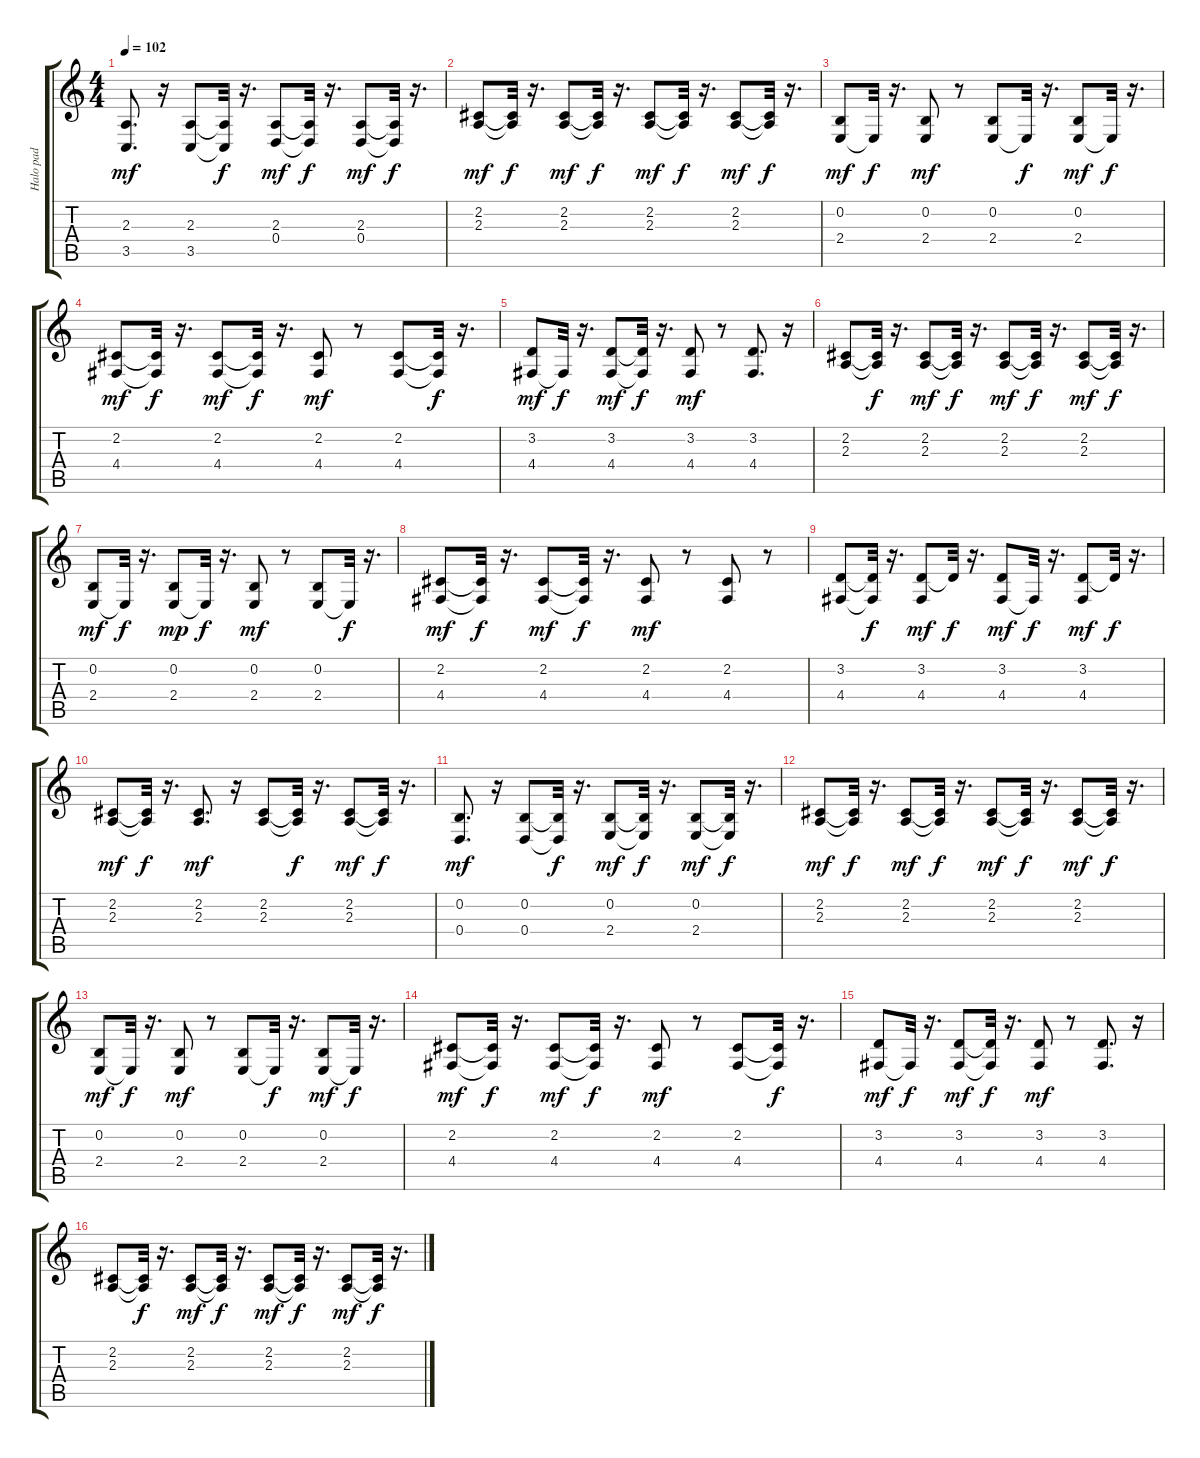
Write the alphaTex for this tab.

\track ("Halo pad" "Halo pad") {instrument pad7halo}
\staff {score tabs}
\tuning (E4 B3 G3 D3 A2 E2) {hide}
\ts (4 4)
\tempo 102
\clef g2
\ks c
(2.3 3.5).8{d dy mf} r.16 (2.3 3.5).8 (2.3{t} 3.5{t}).32{dy f} r.16{d} (2.3 0.4).8{dy mf} (2.3{t} 0.4{t}).32{dy f} r.16{d} (2.3 0.4).8{dy mf} (2.3{t} 0.4{t}).32{dy f} r.16{d} |
(2.2 2.3).8{dy mf} (2.2{t} 2.3{t}).32{dy f} r.16{d} (2.2 2.3).8{dy mf} (2.2{t} 2.3{t}).32{dy f} r.16{d} (2.2 2.3).8{dy mf} (2.2{t} 2.3{t}).32{dy f} r.16{d} (2.2 2.3).8{dy mf} (2.2{t} 2.3{t}).32{dy f} r.16{d} |
(0.2 2.4).8{dy mf} 2.4{t}.32{dy f} r.16{d} (0.2 2.4).8{dy mf} r.8 (0.2 2.4).8 2.4{t}.32{dy f} r.16{d} (0.2 2.4).8{dy mf} 2.4{t}.32{dy f} r.16{d} |
(2.2 4.4).8{dy mf} (2.2{t} 4.4{t}).32{dy f} r.16{d} (2.2 4.4).8{dy mf} (2.2{t} 4.4{t}).32{dy f} r.16{d} (2.2 4.4).8{dy mf} r.8 (2.2 4.4).8 (2.2{t} 4.4{t}).32{dy f} r.16{d} |
(3.2 4.4).8{dy mf} 4.4{t}.32{dy f} r.16{d} (3.2 4.4).8{dy mf} (3.2{t} 4.4{t}).32{dy f} r.16{d} (3.2 4.4).8{dy mf} r.8 (3.2 4.4).8{d} r.16 |
(2.2 2.3).8 (2.2{t} 2.3{t}).32{dy f} r.16{d} (2.2 2.3).8{dy mf} (2.2{t} 2.3{t}).32{dy f} r.16{d} (2.2 2.3).8{dy mf} (2.2{t} 2.3{t}).32{dy f} r.16{d} (2.2 2.3).8{dy mf} (2.2{t} 2.3{t}).32{dy f} r.16{d} |
(0.2 2.4).8{dy mf} 2.4{t}.32{dy f} r.16{d} (0.2 2.4).8{dy mp} 2.4{t}.32{dy f} r.16{d} (0.2 2.4).8{dy mf} r.8 (0.2 2.4).8 2.4{t}.32{dy f} r.16{d} |
(2.2 4.4).8{dy mf} (2.2{t} 4.4{t}).32{dy f} r.16{d} (2.2 4.4).8{dy mf} (2.2{t} 4.4{t}).32{dy f} r.16{d} (2.2 4.4).8{dy mf} r.8 (2.2 4.4).8 r.8 |
(3.2 4.4).8 (3.2{t} 4.4{t}).32{dy f} r.16{d} (3.2 4.4).8{dy mf} 3.2{t}.32{dy f} r.16{d} (3.2 4.4).8{dy mf} 4.4{t}.32{dy f} r.16{d} (3.2 4.4).8{dy mf} 3.2{t}.32{dy f} r.16{d} |
(2.2 2.3).8{dy mf} (2.2{t} 2.3{t}).32{dy f} r.16{d} (2.2 2.3).8{d dy mf} r.16 (2.2 2.3).8 (2.2{t} 2.3{t}).32{dy f} r.16{d} (2.2 2.3).8{dy mf} (2.2{t} 2.3{t}).32{dy f} r.16{d} |
(0.2 0.4).8{d dy mf} r.16 (0.2 0.4).8 (0.2{t} 0.4{t}).32{dy f} r.16{d} (0.2 2.4).8{dy mf} (0.2{t} 2.4{t}).32{dy f} r.16{d} (0.2 2.4).8{dy mf} (0.2{t} 2.4{t}).32{dy f} r.16{d} |
(2.2 2.3).8{dy mf} (2.2{t} 2.3{t}).32{dy f} r.16{d} (2.2 2.3).8{dy mf} (2.2{t} 2.3{t}).32{dy f} r.16{d} (2.2 2.3).8{dy mf} (2.2{t} 2.3{t}).32{dy f} r.16{d} (2.2 2.3).8{dy mf} (2.2{t} 2.3{t}).32{dy f} r.16{d} |
(0.2 2.4).8{dy mf} 2.4{t}.32{dy f} r.16{d} (0.2 2.4).8{dy mf} r.8 (0.2 2.4).8 2.4{t}.32{dy f} r.16{d} (0.2 2.4).8{dy mf} 2.4{t}.32{dy f} r.16{d} |
(2.2 4.4).8{dy mf} (2.2{t} 4.4{t}).32{dy f} r.16{d} (2.2 4.4).8{dy mf} (2.2{t} 4.4{t}).32{dy f} r.16{d} (2.2 4.4).8{dy mf} r.8 (2.2 4.4).8 (2.2{t} 4.4{t}).32{dy f} r.16{d} |
(3.2 4.4).8{dy mf} 4.4{t}.32{dy f} r.16{d} (3.2 4.4).8{dy mf} (3.2{t} 4.4{t}).32{dy f} r.16{d} (3.2 4.4).8{dy mf} r.8 (3.2 4.4).8{d} r.16 |
(2.2 2.3).8 (2.2{t} 2.3{t}).32{dy f} r.16{d} (2.2 2.3).8{dy mf} (2.2{t} 2.3{t}).32{dy f} r.16{d} (2.2 2.3).8{dy mf} (2.2{t} 2.3{t}).32{dy f} r.16{d} (2.2 2.3).8{dy mf} (2.2{t} 2.3{t}).32{dy f} r.16{d}
